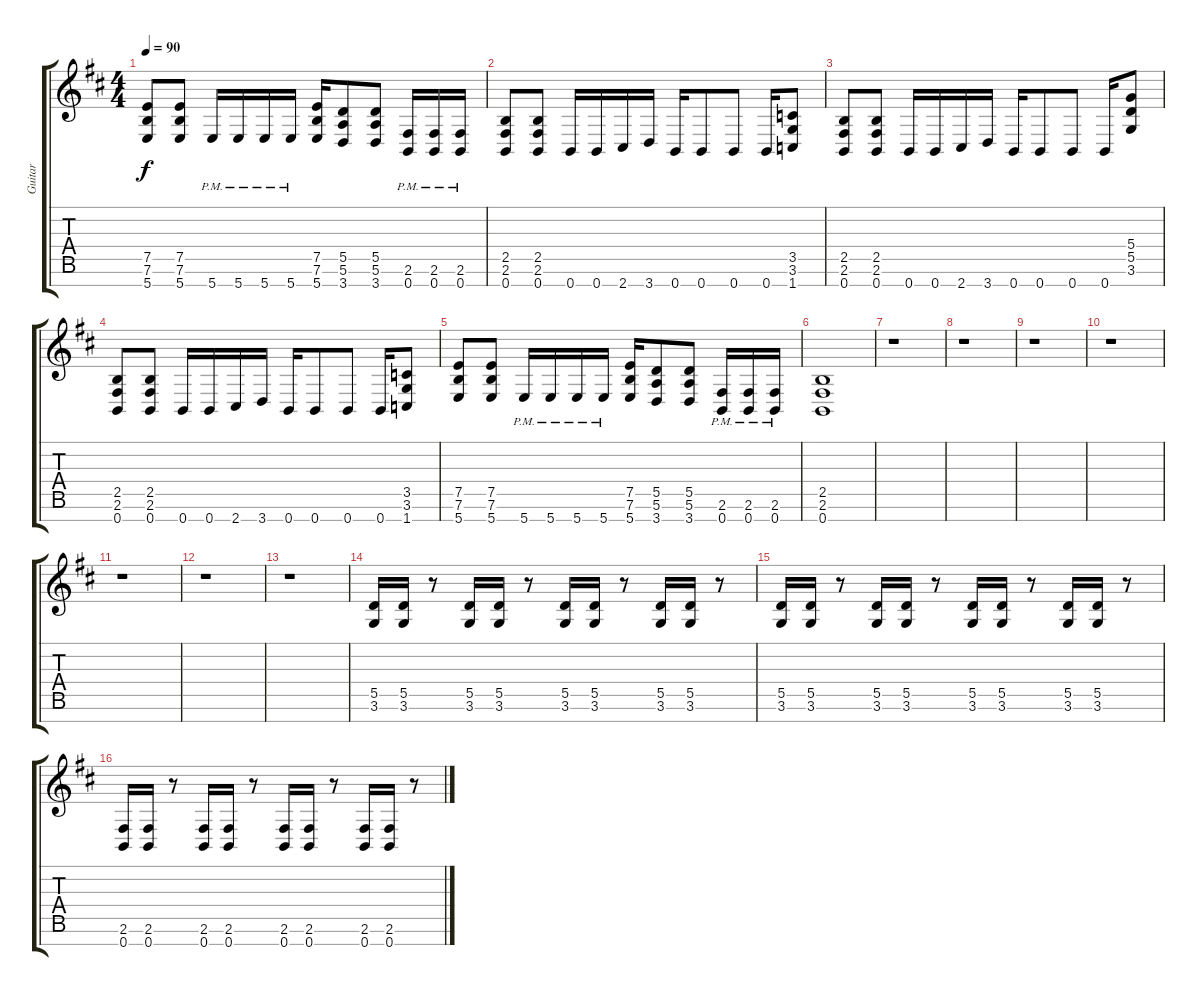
\track ("Guitar" "Guitar") {instrument distortionguitar}
\staff {score tabs}
\tuning (E4 B3 G3 D3 A2 E2 B1) {hide}
\ts (4 4)
\tempo 90
\clef g2
\ks bminor
(7.5 7.6 5.7).8{dy f} (7.5 7.6 5.7).8 5.7{pm}.16 5.7{pm}.16 5.7{pm}.16 5.7{pm}.16 (7.5 7.6 5.7).16 (5.5 5.6 3.7).8 (5.5 5.6 3.7).8 (2.6{pm} 0.7{pm}).16 (2.6{pm} 0.7{pm}).16 (2.6{pm} 0.7{pm}).16 |
(2.5 2.6 0.7).8 (2.5 2.6 0.7).8 0.7.16 0.7.16 2.7.16 3.7.16 0.7.16 0.7.8 0.7.8 0.7.16 (3.5 3.6 1.7).8 |
(2.5 2.6 0.7).8 (2.5 2.6 0.7).8 0.7.16 0.7.16 2.7.16 3.7.16 0.7.16 0.7.8 0.7.8 0.7.16 (5.4 5.5 3.6).8 |
(2.5 2.6 0.7).8 (2.5 2.6 0.7).8 0.7.16 0.7.16 2.7.16 3.7.16 0.7.16 0.7.8 0.7.8 0.7.16 (3.5 3.6 1.7).8 |
(7.5 7.6 5.7).8 (7.5 7.6 5.7).8 5.7{pm}.16 5.7{pm}.16 5.7{pm}.16 5.7{pm}.16 (7.5 7.6 5.7).16 (5.5 5.6 3.7).8 (5.5 5.6 3.7).8 (2.6{pm} 0.7{pm}).16 (2.6{pm} 0.7{pm}).16 (2.6{pm} 0.7{pm}).16 |
(2.5 2.6 0.7).1{volume 3} |
r.1{volume 13} |
r.1 |
r.1 |
r.1 |
r.1 |
r.1 |
r.1 |
(5.5 3.6).16 (5.5 3.6).16 r.8 (5.5 3.6).16 (5.5 3.6).16 r.8 (5.5 3.6).16 (5.5 3.6).16 r.8 (5.5 3.6).16 (5.5 3.6).16 r.8 |
(5.5 3.6).16 (5.5 3.6).16 r.8 (5.5 3.6).16 (5.5 3.6).16 r.8 (5.5 3.6).16 (5.5 3.6).16 r.8 (5.5 3.6).16 (5.5 3.6).16 r.8 |
(2.6 0.7).16 (2.6 0.7).16 r.8 (2.6 0.7).16 (2.6 0.7).16 r.8 (2.6 0.7).16 (2.6 0.7).16 r.8 (2.6 0.7).16 (2.6 0.7).16 r.8
